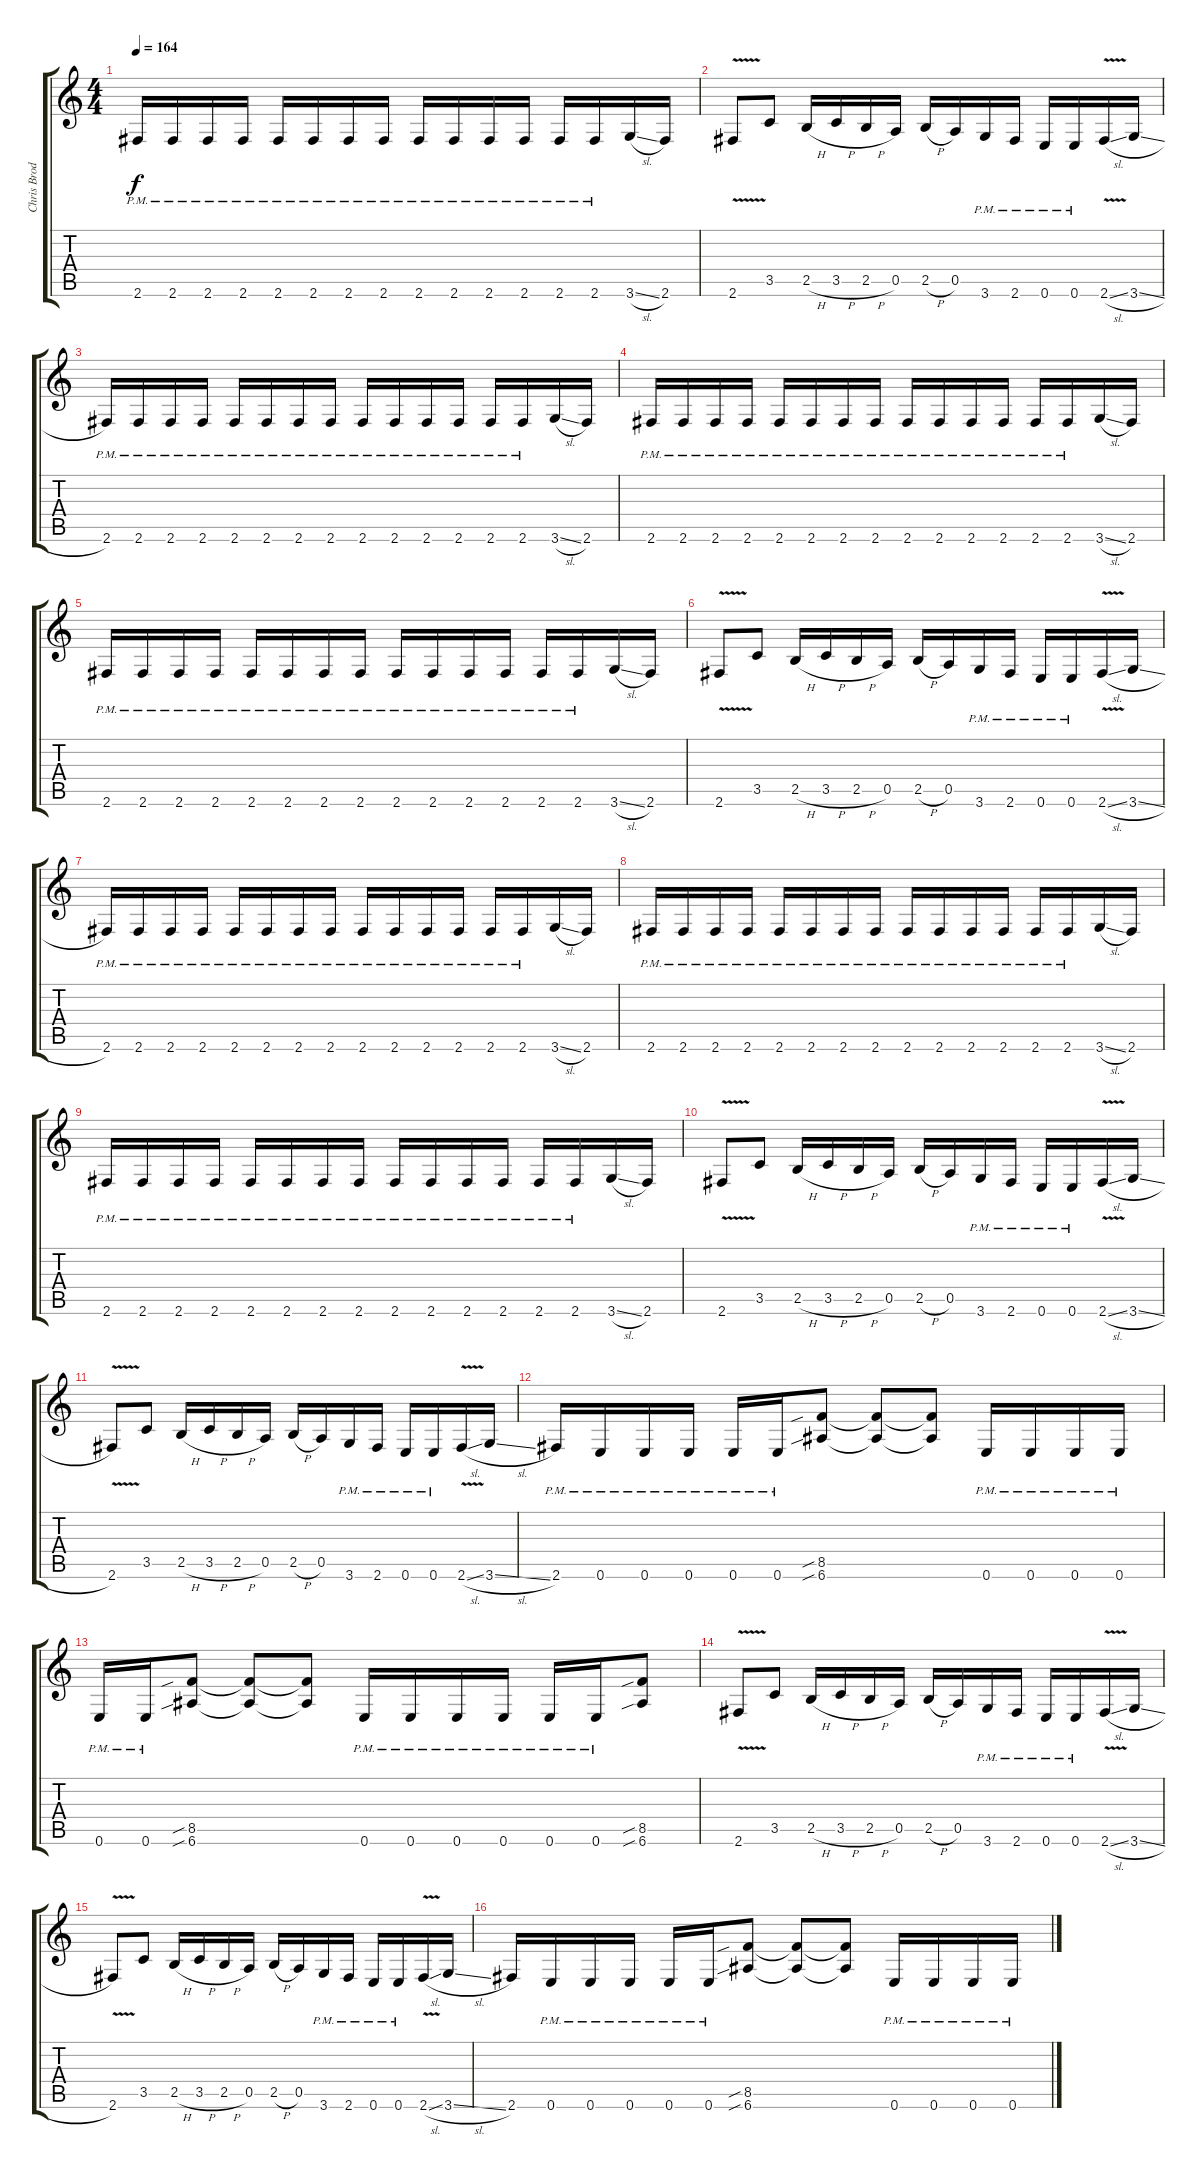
\track ("Chris Broderick" "Chris Brod") {instrument distortionguitar}
\staff {score tabs}
\tuning (E4 B3 G3 D3 A2 E2) {hide}
\ts (4 4)
\tempo 164
\clef g2
\ks c
2.6{pm}.16{dy f} 2.6{pm}.16 2.6{pm}.16 2.6{pm}.16 2.6{pm}.16 2.6{pm}.16 2.6{pm}.16 2.6{pm}.16 2.6{pm}.16 2.6{pm}.16 2.6{pm}.16 2.6{pm}.16 2.6{pm}.16 2.6{pm}.16 3.6{sl}.16 2.6.16 |
2.6{v}.8 3.5.8 2.5{h}.16 3.5{h}.16 2.5{h}.16 0.5.16 2.5{h}.16 0.5.16 3.6{pm}.16 2.6{pm}.16 0.6{pm}.16 0.6{pm}.16 2.6{v sl}.16 3.6{sl}.16 |
2.6{pm}.16 2.6{pm}.16 2.6{pm}.16 2.6{pm}.16 2.6{pm}.16 2.6{pm}.16 2.6{pm}.16 2.6{pm}.16 2.6{pm}.16 2.6{pm}.16 2.6{pm}.16 2.6{pm}.16 2.6{pm}.16 2.6{pm}.16 3.6{sl}.16 2.6.16 |
2.6{pm}.16 2.6{pm}.16 2.6{pm}.16 2.6{pm}.16 2.6{pm}.16 2.6{pm}.16 2.6{pm}.16 2.6{pm}.16 2.6{pm}.16 2.6{pm}.16 2.6{pm}.16 2.6{pm}.16 2.6{pm}.16 2.6{pm}.16 3.6{sl}.16 2.6.16 |
2.6{pm}.16 2.6{pm}.16 2.6{pm}.16 2.6{pm}.16 2.6{pm}.16 2.6{pm}.16 2.6{pm}.16 2.6{pm}.16 2.6{pm}.16 2.6{pm}.16 2.6{pm}.16 2.6{pm}.16 2.6{pm}.16 2.6{pm}.16 3.6{sl}.16 2.6.16 |
2.6{v}.8 3.5.8 2.5{h}.16 3.5{h}.16 2.5{h}.16 0.5.16 2.5{h}.16 0.5.16 3.6{pm}.16 2.6{pm}.16 0.6{pm}.16 0.6{pm}.16 2.6{v sl}.16 3.6{sl}.16 |
2.6{pm}.16 2.6{pm}.16 2.6{pm}.16 2.6{pm}.16 2.6{pm}.16 2.6{pm}.16 2.6{pm}.16 2.6{pm}.16 2.6{pm}.16 2.6{pm}.16 2.6{pm}.16 2.6{pm}.16 2.6{pm}.16 2.6{pm}.16 3.6{sl}.16 2.6.16 |
2.6{pm}.16 2.6{pm}.16 2.6{pm}.16 2.6{pm}.16 2.6{pm}.16 2.6{pm}.16 2.6{pm}.16 2.6{pm}.16 2.6{pm}.16 2.6{pm}.16 2.6{pm}.16 2.6{pm}.16 2.6{pm}.16 2.6{pm}.16 3.6{sl}.16 2.6.16 |
2.6{pm}.16 2.6{pm}.16 2.6{pm}.16 2.6{pm}.16 2.6{pm}.16 2.6{pm}.16 2.6{pm}.16 2.6{pm}.16 2.6{pm}.16 2.6{pm}.16 2.6{pm}.16 2.6{pm}.16 2.6{pm}.16 2.6{pm}.16 3.6{sl}.16 2.6.16 |
2.6{v}.8 3.5.8 2.5{h}.16 3.5{h}.16 2.5{h}.16 0.5.16 2.5{h}.16 0.5.16 3.6{pm}.16 2.6{pm}.16 0.6{pm}.16 0.6{pm}.16 2.6{v sl}.16 3.6{sl}.16 |
2.6{v}.8 3.5.8 2.5{h}.16 3.5{h}.16 2.5{h}.16 0.5.16 2.5{h}.16 0.5.16 3.6{pm}.16 2.6{pm}.16 0.6{pm}.16 0.6{pm}.16 2.6{v sl}.16 3.6{sl}.16 |
2.6{pm}.16 0.6{pm}.16 0.6{pm}.16 0.6{pm}.16 0.6{pm}.16 0.6{pm}.16 (8.5{sib} 6.6{sib}).8 (8.5{t} 6.6{t}).8 (8.5{t} 6.6{t}).8 0.6{pm}.16 0.6{pm}.16 0.6{pm}.16 0.6{pm}.16 |
0.6{pm}.16 0.6{pm}.16 (8.5{sib} 6.6{sib}).8 (8.5{t} 6.6{t}).8 (8.5{t} 6.6{t}).8 0.6{pm}.16 0.6{pm}.16 0.6{pm}.16 0.6{pm}.16 0.6{pm}.16 0.6{pm}.16 (8.5{sib} 6.6{sib}).8 |
2.6{v}.8 3.5.8 2.5{h}.16 3.5{h}.16 2.5{h}.16 0.5.16 2.5{h}.16 0.5.16 3.6{pm}.16 2.6{pm}.16 0.6{pm}.16 0.6{pm}.16 2.6{v sl}.16 3.6{sl}.16 |
2.6{v}.8 3.5.8 2.5{h}.16 3.5{h}.16 2.5{h}.16 0.5.16 2.5{h}.16 0.5.16 3.6{pm}.16 2.6{pm}.16 0.6{pm}.16 0.6{pm}.16 2.6{v sl}.16 3.6{sl}.16 |
2.6.16 0.6{pm}.16 0.6{pm}.16 0.6{pm}.16 0.6{pm}.16 0.6{pm}.16 (8.5{sib} 6.6{sib}).8 (8.5{t} 6.6{t}).8 (8.5{t} 6.6{t}).8 0.6{pm}.16 0.6{pm}.16 0.6{pm}.16 0.6{pm}.16
